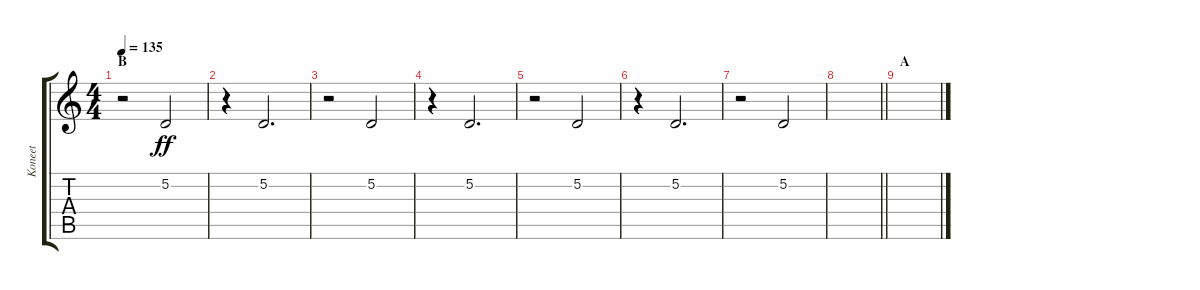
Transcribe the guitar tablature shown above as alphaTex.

\track ("Koneet" "Koneet") {instrument glockenspiel}
\staff {score tabs}
\tuning (D4 A3 F3 C3 G2 C2) {hide}
\ts (4 4)
\section ("" "B")
\tempo 135
\clef g2
\ks c
r.2{dy ff} 5.2.2 |
r.4 5.2.2{d} |
r.2 5.2.2 |
r.4 5.2.2{d} |
r.2 5.2.2 |
r.4 5.2.2{d} |
r.2 5.2.2 |
\barLineRight lightlight
|
\section ("" "A")
